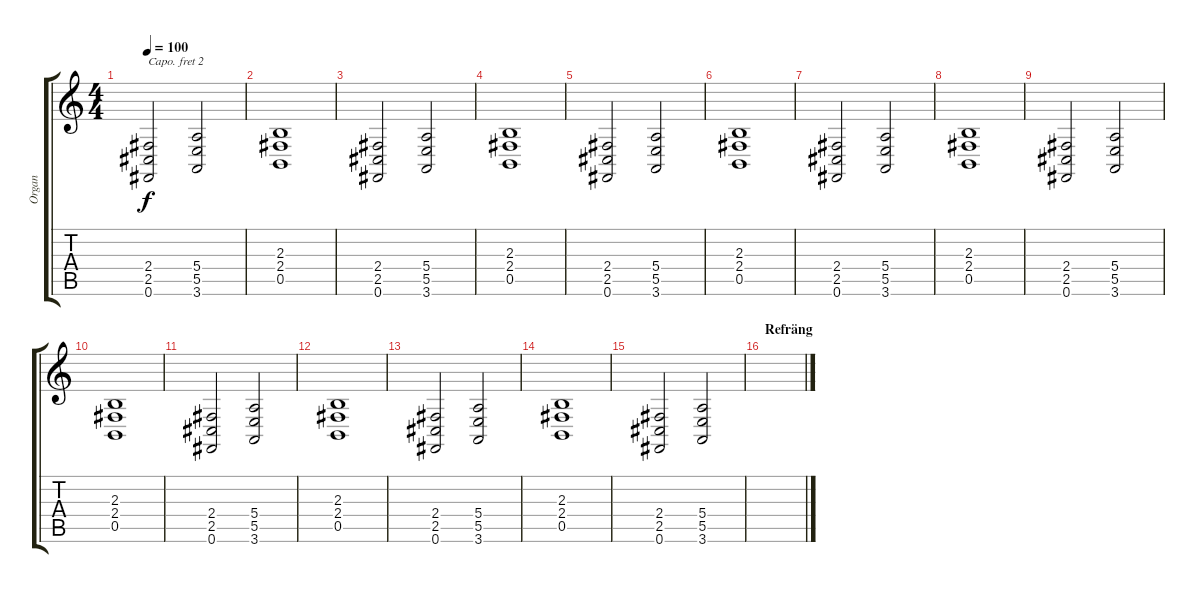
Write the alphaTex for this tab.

\track ("Organ" "Organ") {instrument drawbarorgan}
\staff {score tabs}
\capo 2
\tuning (E4 B3 G3 D3 A2 E2) {hide}
\ts (4 4)
\tempo 100
\clef g2
\ks c
(2.4 2.5 0.6).2{dy f} (5.4 5.5 3.6).2 |
(2.3 2.4 0.5).1 |
(2.4 2.5 0.6).2 (5.4 5.5 3.6).2 |
(2.3 2.4 0.5).1 |
(2.4 2.5 0.6).2 (5.4 5.5 3.6).2 |
(2.3 2.4 0.5).1 |
(2.4 2.5 0.6).2 (5.4 5.5 3.6).2 |
(2.3 2.4 0.5).1 |
(2.4 2.5 0.6).2 (5.4 5.5 3.6).2 |
(2.3 2.4 0.5).1 |
(2.4 2.5 0.6).2 (5.4 5.5 3.6).2 |
(2.3 2.4 0.5).1 |
(2.4 2.5 0.6).2 (5.4 5.5 3.6).2 |
(2.3 2.4 0.5).1 |
(2.4 2.5 0.6).2 (5.4 5.5 3.6).2 |
\section ("" "Refräng")
